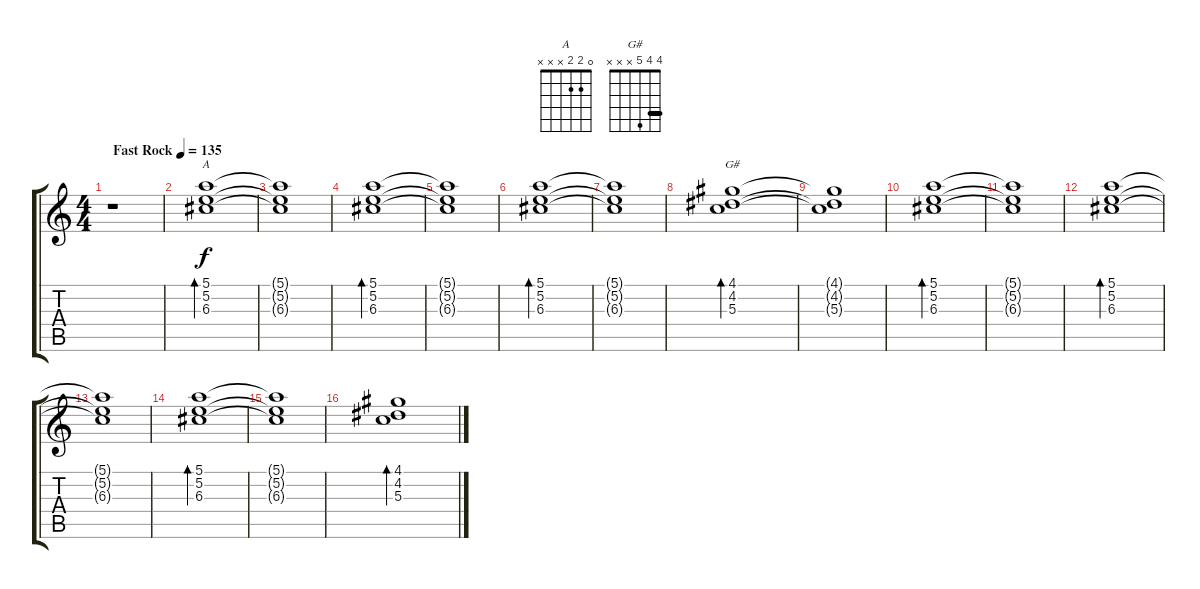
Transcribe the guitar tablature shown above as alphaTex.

\track "" {instrument acousticguitarsteel}
\staff {score tabs}
\tuning (E4 B3 G3 D3 A2 E2) {hide}
\chord ("A" 0 2 2 x x x)
\chord ("G#" 4 4 5 x x x) {barre 4}
\ts (4 4)
\tempo (135 "Fast Rock")
\clef g2
\ks c
r.1{dy f instrument acousticguitarsteel} |
(5.1 5.2 6.3).1{bd 240 ch "A"} |
(5.1{t} 5.2{t} 6.3{t}).1 |
(5.1 5.2 6.3).1{bd 240} |
(5.1{t} 5.2{t} 6.3{t}).1 |
(5.1 5.2 6.3).1{bd 240} |
(5.1{t} 5.2{t} 6.3{t}).1 |
(4.1 4.2 5.3).1{bd 120 ch "G#"} |
(4.1{t} 4.2{t} 5.3{t}).1 |
(5.1 5.2 6.3).1{bd 240} |
(5.1{t} 5.2{t} 6.3{t}).1 |
(5.1 5.2 6.3).1{bd 240} |
(5.1{t} 5.2{t} 6.3{t}).1 |
(5.1 5.2 6.3).1{bd 240} |
(5.1{t} 5.2{t} 6.3{t}).1 |
(4.1 4.2 5.3).1{bd 120}
